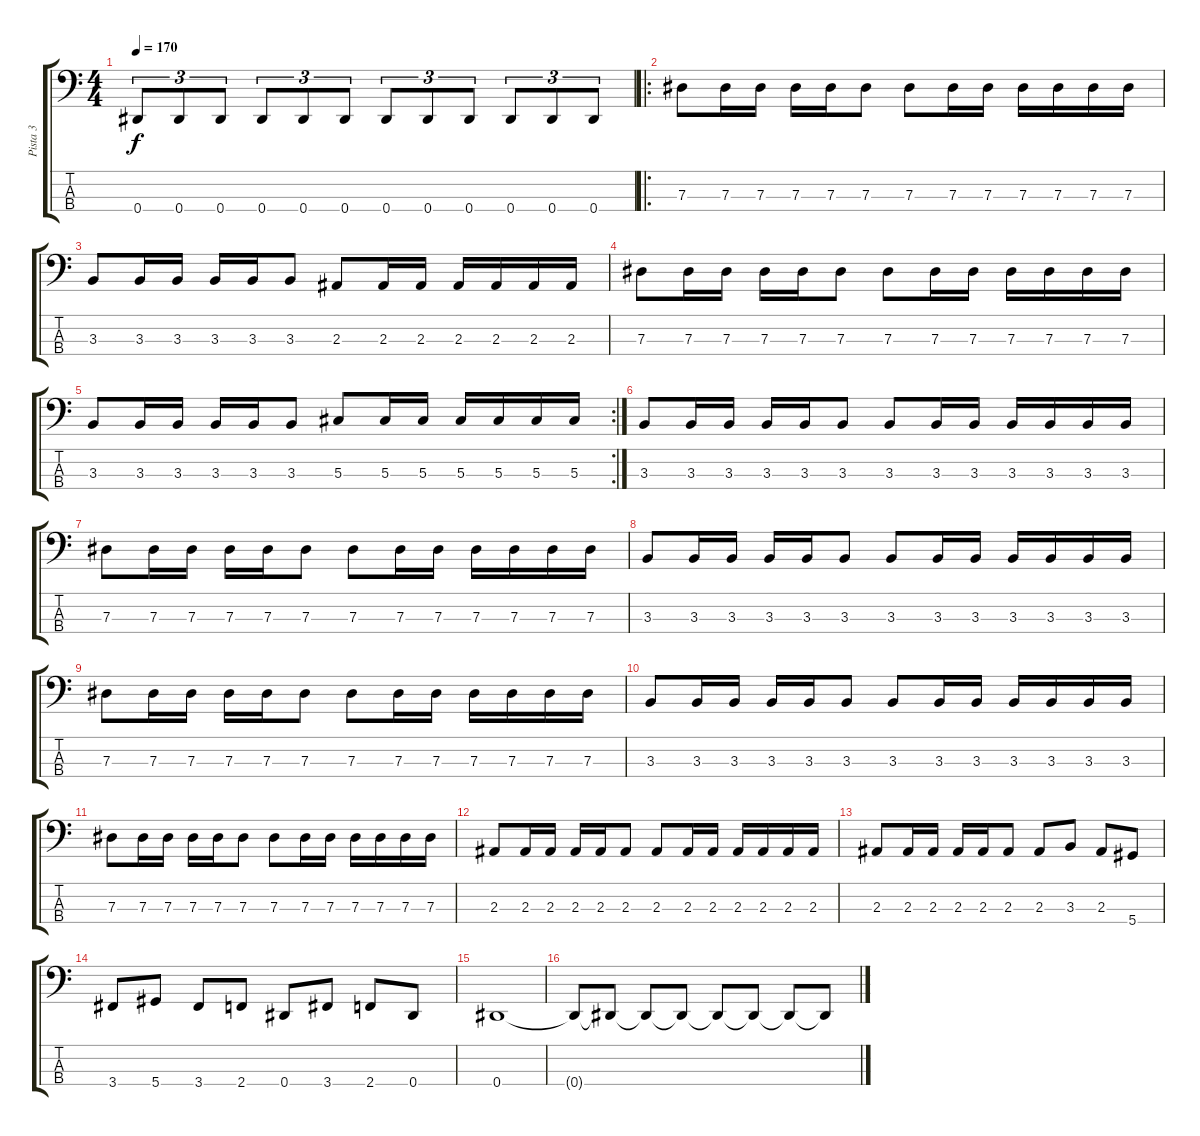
\track ("Pista 3" "Pista 3") {instrument electricbassfinger}
\staff {score tabs}
\tuning (Gb2 Db2 Ab1 Eb1) {hide}
\ts (4 4)
\tempo 170
\clef f4
\ks c
0.4.8{tu (3 2) dy f} 0.4.8{tu (3 2)} 0.4.8{tu (3 2)} 0.4.8{tu (3 2)} 0.4.8{tu (3 2)} 0.4.8{tu (3 2)} 0.4.8{tu (3 2)} 0.4.8{tu (3 2)} 0.4.8{tu (3 2)} 0.4.8{tu (3 2)} 0.4.8{tu (3 2)} 0.4.8{tu (3 2)} |
\ro
7.3.8 7.3.16 7.3.16 7.3.16 7.3.16 7.3.8 7.3.8 7.3.16 7.3.16 7.3.16 7.3.16 7.3.16 7.3.16 |
3.3.8 3.3.16 3.3.16 3.3.16 3.3.16 3.3.8 2.3.8 2.3.16 2.3.16 2.3.16 2.3.16 2.3.16 2.3.16 |
7.3.8 7.3.16 7.3.16 7.3.16 7.3.16 7.3.8 7.3.8 7.3.16 7.3.16 7.3.16 7.3.16 7.3.16 7.3.16 |
\rc 2
3.3.8 3.3.16 3.3.16 3.3.16 3.3.16 3.3.8 5.3.8 5.3.16 5.3.16 5.3.16 5.3.16 5.3.16 5.3.16 |
3.3.8 3.3.16 3.3.16 3.3.16 3.3.16 3.3.8 3.3.8 3.3.16 3.3.16 3.3.16 3.3.16 3.3.16 3.3.16 |
7.3.8 7.3.16 7.3.16 7.3.16 7.3.16 7.3.8 7.3.8 7.3.16 7.3.16 7.3.16 7.3.16 7.3.16 7.3.16 |
3.3.8 3.3.16 3.3.16 3.3.16 3.3.16 3.3.8 3.3.8 3.3.16 3.3.16 3.3.16 3.3.16 3.3.16 3.3.16 |
7.3.8 7.3.16 7.3.16 7.3.16 7.3.16 7.3.8 7.3.8 7.3.16 7.3.16 7.3.16 7.3.16 7.3.16 7.3.16 |
3.3.8 3.3.16 3.3.16 3.3.16 3.3.16 3.3.8 3.3.8 3.3.16 3.3.16 3.3.16 3.3.16 3.3.16 3.3.16 |
7.3.8 7.3.16 7.3.16 7.3.16 7.3.16 7.3.8 7.3.8 7.3.16 7.3.16 7.3.16 7.3.16 7.3.16 7.3.16 |
2.3.8 2.3.16 2.3.16 2.3.16 2.3.16 2.3.8 2.3.8 2.3.16 2.3.16 2.3.16 2.3.16 2.3.16 2.3.16 |
2.3.8 2.3.16 2.3.16 2.3.16 2.3.16 2.3.8 2.3.8 3.3.8 2.3.8 5.4.8 |
3.4.8 5.4.8 3.4.8 2.4.8 0.4.8 3.4.8 2.4.8 0.4.8 |
0.4.1 |
0.4{t}.8 0.4{t}.8 0.4{t}.8 0.4{t}.8 0.4{t}.8 0.4{t}.8 0.4{t}.8 0.4{t}.8
